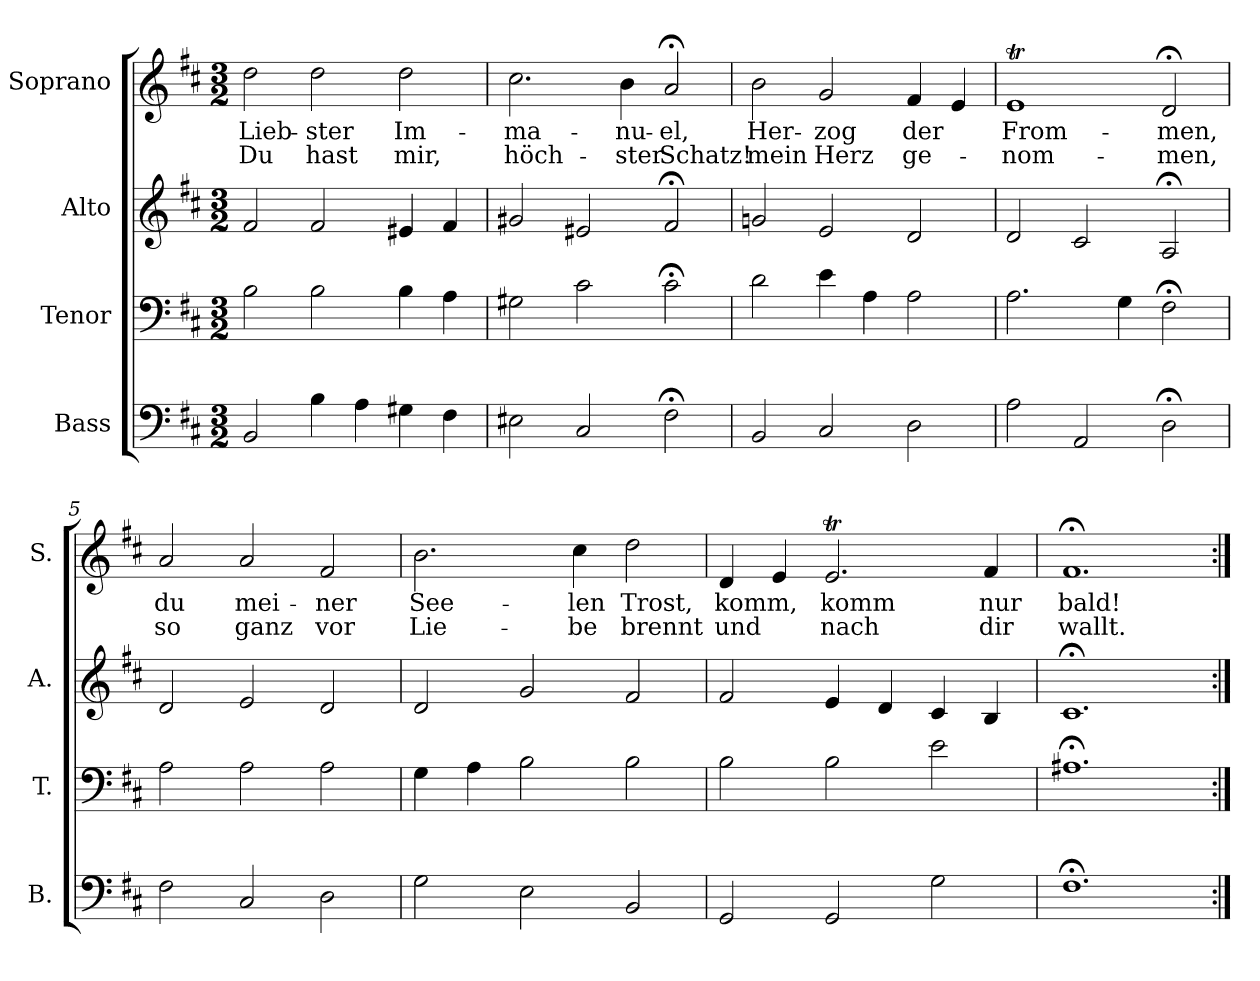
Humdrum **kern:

**kern	**kern	**kern	**kern	**text	**text
*part4	*part3	*part2	*part1	*part1	*part1
*staff4	*staff3	*staff2	*staff1	*staff1	*staff1
*I"Bass	*I"Tenor	*I"Alto	*I"Soprano	*	*
*I'B.	*I'T.	*I'A.	*I'S.	*	*
*clefF4	*clefF4	*clefG2	*clefG2	*	*
*k[f#c#]	*k[f#c#]	*k[f#c#]	*k[f#c#]	*	*
*b:	*b:	*b:	*b:	*	*
*M3/2	*M3/2	*M3/2	*M3/2	*	*
=1	=1	=1	=1	=1	=1
2BB/	2B\	2f#/	2dd\	Lieb-	Du
4B\	2B\	2f#/	2dd\	-ster	hast
4A\	.	.	.	.	.
4G#X\	4B\	4e#X/	2dd\	Im-	mir,
4F#\	4A\	4f#/	.	.	.
=2	=2	=2	=2	=2	=2
2E#X\	2G#X\	2g#X/	2.cc#\	-ma-	höch-
2C#/	2c#\	2e#X/	.	.	.
.	.	.	4b\	-nu-	-ster
2F#;<\	2c#;<\	2f#;</	2a;</	-el,	Schatz!
=3	=3	=3	=3	=3	=3
2BB/	2d\	2gn/	2b\	Her-	mein
2C#/	4e\	2e/	2g/	-zog	Herz
.	4A\	.	.	.	.
2D\	2A\	2d/	4f#/	der	ge-
.	.	.	4e/	.	.
=4	=4	=4	=4	=4	=4
2A\	2.A\	2d/	1eT	From-	-nom-
2AA/	.	2c#/	.	.	.
.	4G\	.	.	.	.
2D;<\	2F#;<\	2A;</	2d;</	-men,	-men,
=5	=5	=5	=5	=5	=5
2F#\	2A\	2d/	2a/	du	so
2C#/	2A\	2e/	2a/	mei-	ganz
2D\	2A\	2d/	2f#/	-ner	vor
!!LO:LB:g=z
=6	=6	=6	=6	=6	=6
2G\	4G\	2d/	2.b\	See-	Lie-
.	4A\	.	.	.	.
2E\	2B\	2g/	.	.	.
.	.	.	4cc#\	-len	-be
2BB/	2B\	2f#/	2dd\	Trost,	brennt
=7	=7	=7	=7	=7	=7
2GG/	2B\	2f#/	4d/	komm,	und
.	.	.	4e/	.	.
2GG/	2B\	4e/	2.eT/	komm	nach
.	.	4d/	.	.	.
2G\	2e\	4c#/	.	.	.
.	.	4B/	4f#/	nur	dir
=8	=8	=8	=8	=8	=8
1.F#;<	1.A#X;<	1.c#;<	1.f#;<	bald!	wallt.
=:|!	=:|!	=:|!	=:|!	=:|!	=:|!
*-	*-	*-	*-	*-	*-
